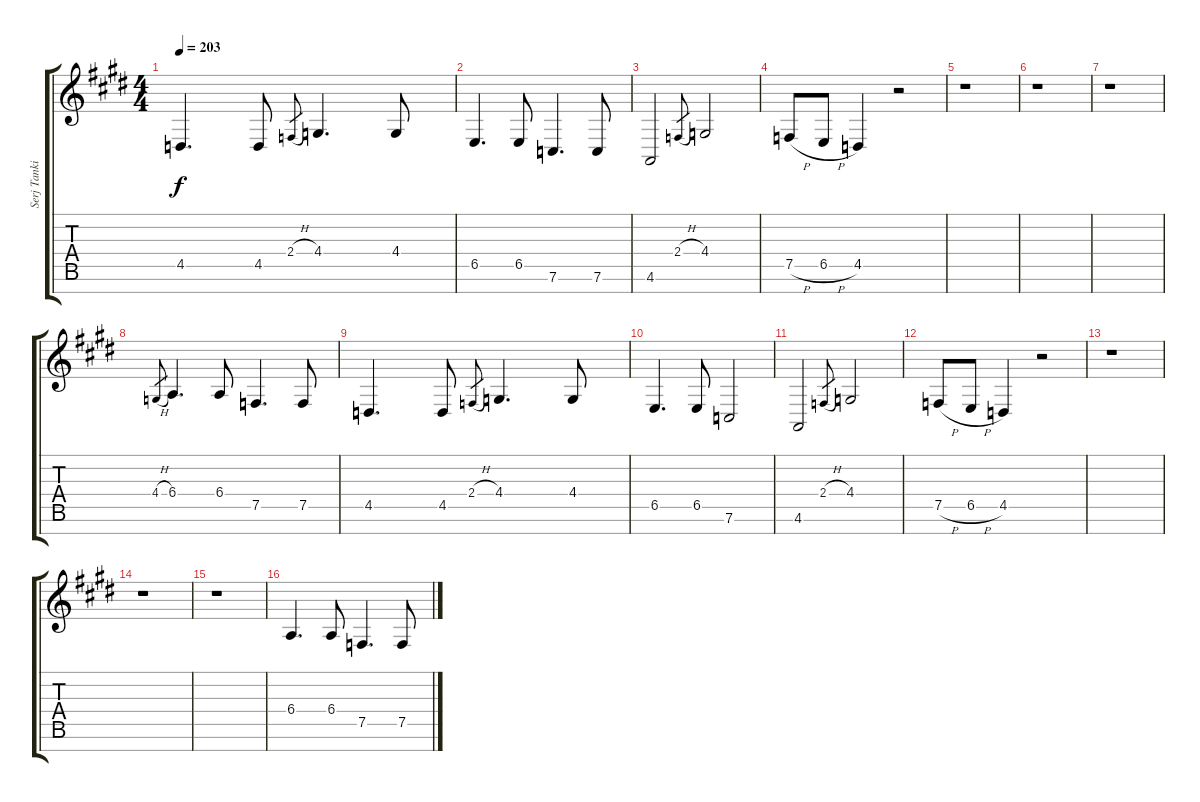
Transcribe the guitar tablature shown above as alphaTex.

\track ("Serj Tankian [Vocals]" "Serj Tanki") {instrument clarinet}
\staff {score tabs}
\tuning (F4 Bb3 Ab3 Eb3 Bb2 F2 C2) {hide}
\ts (4 4)
\tempo 203
\clef g2
\ks c#minor
4.5.4{d dy f} 4.5.8 2.4{h}.8{gr} 4.4.4{d} 4.4.8 |
6.5.4{d} 6.5.8 7.6.4{d} 7.6.8 |
4.6.2 2.4{h}.8{gr} 4.4.2 |
7.5{h}.8 6.5{h}.8 4.5.4 r.2 |
r.1 |
r.1 |
r.1 |
4.4{h}.8{gr} 6.4.4{d} 6.4.8 7.5.4{d} 7.5.8 |
4.5.4{d} 4.5.8 2.4{h}.8{gr} 4.4.4{d} 4.4.8 |
6.5.4{d} 6.5.8 7.6.2 |
4.6.2 2.4{h}.8{gr} 4.4.2 |
7.5{h}.8 6.5{h}.8 4.5.4 r.2 |
r.1 |
r.1 |
r.1 |
6.4.4{d volume 12} 6.4.8 7.5.4{d} 7.5.8
